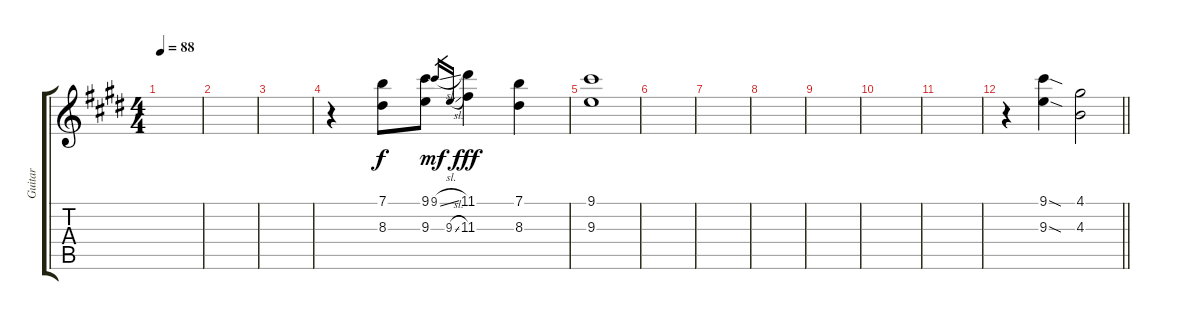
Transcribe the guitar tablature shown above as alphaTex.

\track ("Guitar" "Guitar") {instrument electricguitarmuted}
\staff {score tabs}
\tuning (E4 B3 G3 D3 A2 E2) {hide}
\ts (4 4)
\tempo 88
\clef g2
\ks e
|
|
|
r.4 (7.1 8.3).8 (9.1 9.3).8 9.1{sl}.16{gr dy mf} 9.3{sl}.16{gr} (11.1 11.3).4{dy fff} (7.1 8.3).4 |
(9.1 9.3).1 |
|
|
|
|
|
|
\barLineRight lightlight
r.4 (9.1{sod} 9.3{sod}).4 (4.1 4.3).2
